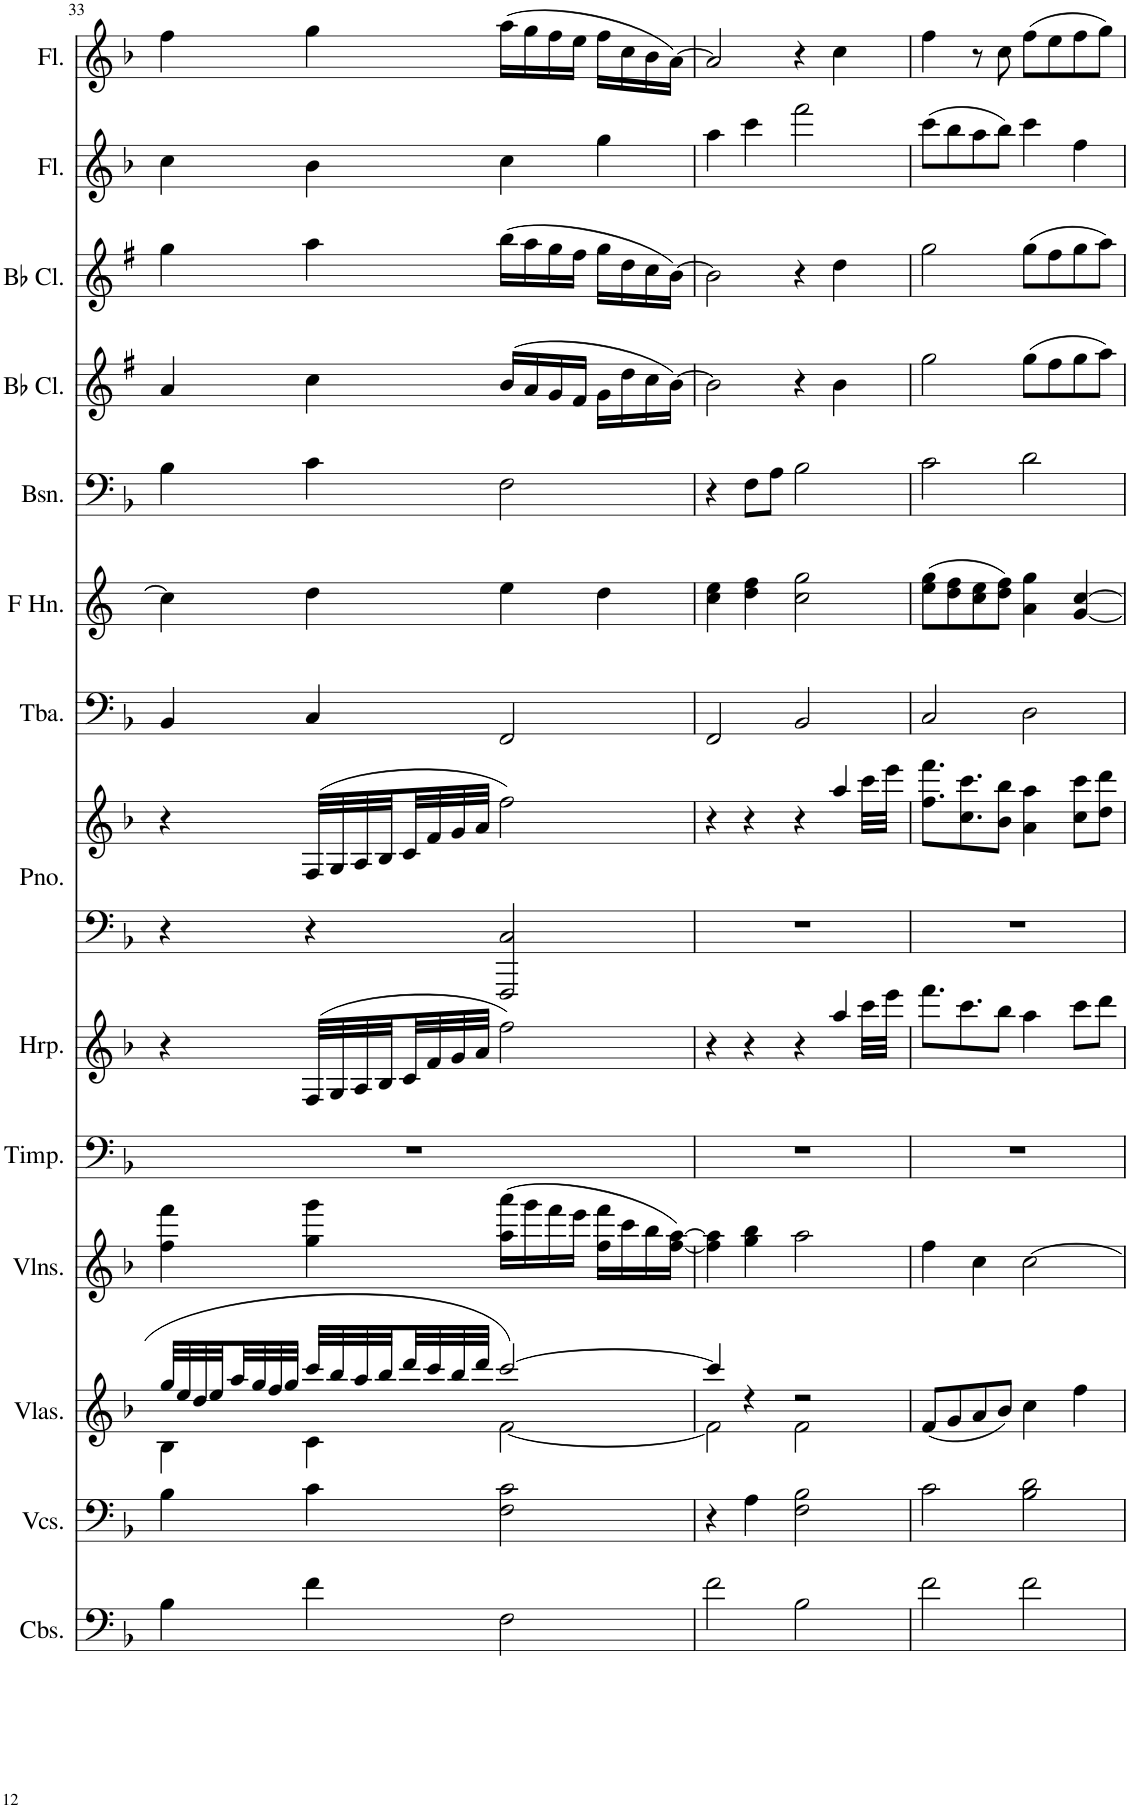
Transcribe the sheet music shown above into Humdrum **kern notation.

**kern	**kern	**kern	**kern	**kern	**kern	**kern	**kern	**kern	**kern	**kern	**kern	**kern	**kern	**kern
*part14	*part13	*part12	*part11	*part10	*part9	*part8	*part8	*part7	*part6	*part5	*part4	*part3	*part2	*part1
*staff15	*staff14	*staff13	*staff12	*staff11	*staff10	*staff9	*staff8	*staff7	*staff6	*staff5	*staff4	*staff3	*staff2	*staff1
*I"Contrabasses	*I"Violoncellos	*I"Violas	*I"Violins	*I"Timpani	*I"Harp	*I"Piano	*	*I"Tuba	*I"Horn in F	*I"Bassoon	*I"Bb Clarinet	*I"Bb Clarinet	*I"Flute	*I"Flute
*I'Cbs.	*I'Vcs.	*I'Vlas.	*I'Vlns.	*I'Timp.	*I'Hrp.	*I'Pno.	*	*I'Tba.	*	*I'Bsn.	*I'Bb Cl.	*I'Bb Cl.	*I'Fl.	*I'Fl.
!!LO:PB:g=z
*clefF4	*clefF4	*clefG2	*clefG2	*clefF4	*clefG2	*clefF4	*clefG2	*clefF4	*clefG2	*clefF4	*clefG2	*clefG2	*clefG2	*clefG2
*Trd7c12	*	*	*	*	*	*	*	*	*Trd4c7	*	*Trd1c2	*Trd1c2	*	*
*k[b-]	*k[b-]	*k[b-]	*k[b-]	*k[b-]	*k[b-]	*k[b-]	*k[b-]	*k[b-]	*k[]	*k[b-]	*k[f#]	*k[f#]	*k[b-]	*k[b-]
*M4/4	*M4/4	*M4/4	*M4/4	*M4/4	*M4/4	*M4/4	*M4/4	*M4/4	*M4/4	*M4/4	*M4/4	*M4/4	*M4/4	*M4/4
=33	=33	=33	=33	=33	=33	=33	=33	=33	=33	=33	=33	=33	=33	=33
*	*	*^	*	*	*	*	*	*	*	*	*	*	*	*
4B-\	4B-\	32gg/LLL	4B-\	4ff\ 4fff\	1r	4r	4r	4r	4BB-/	4cc\]	4B-\	4a/	4gg\	4cc\	4ff\
.	.	32ee/	.	.	.	.	.	.	.	.	.	.	.	.	.
.	.	32dd/	.	.	.	.	.	.	.	.	.	.	.	.	.
.	.	32ee/	.	.	.	.	.	.	.	.	.	.	.	.	.
.	.	32aa/	.	.	.	.	.	.	.	.	.	.	.	.	.
.	.	32gg/	.	.	.	.	.	.	.	.	.	.	.	.	.
.	.	32ff/	.	.	.	.	.	.	.	.	.	.	.	.	.
.	.	32gg/JJJ	.	.	.	.	.	.	.	.	.	.	.	.	.
4f\	4c\	32ccc/LLL	4c\	4gg\ 4ggg\	.	(32F/LLL	4r	(32F/LLL	4C/	4dd\	4c\	4cc\	4aa\	4b-\	4gg\
.	.	32bb-/	.	.	.	32G/	.	32G/	.	.	.	.	.	.	.
.	.	32aa/	.	.	.	32A/	.	32A/	.	.	.	.	.	.	.
.	.	32bb-/	.	.	.	32B-/	.	32B-/	.	.	.	.	.	.	.
.	.	32ddd/	.	.	.	32c/	.	32c/	.	.	.	.	.	.	.
.	.	32ccc/	.	.	.	32f/	.	32f/	.	.	.	.	.	.	.
.	.	32bb-/	.	.	.	32g/	.	32g/	.	.	.	.	.	.	.
.	.	32ddd/JJJ	.	.	.	32a/JJJ	.	32a/JJJ	.	.	.	.	.	.	.
2F\	2F\ 2c\	[2ccc/	[2f\	(16aa\ 16aaa\LL	.	2ff\)	2FFF/ 2C/	2ff\)	2FF/	4ee\	2F\	(16b/LL	(16bb\LL	4cc\	(16aa\LL
.	.	.	.	16ggg\	.	.	.	.	.	.	.	16a/	16aa\	.	16gg\
.	.	.	.	16fff\	.	.	.	.	.	.	.	16g/	16gg\	.	16ff\
.	.	.	.	16eee\JJ	.	.	.	.	.	.	.	16f#/JJ	16ff#\JJ	.	16ee\JJ
.	.	.	.	16ff\ 16fff\LL	.	.	.	.	.	4dd\	.	16g\LL	16gg\LL	4gg\	16ff\LL
.	.	.	.	16ccc\	.	.	.	.	.	.	.	16dd\	16dd\	.	16cc\
.	.	.	.	16bb-\	.	.	.	.	.	.	.	16cc\	16cc\	.	16b-\
.	.	.	.	[16ff\ [16aa\JJ)	.	.	.	.	.	.	.	[16b\JJ)	[16b\JJ)	.	[16a\JJ)
=34	=34	=34	=34	=34	=34	=34	=34	=34	=34	=34	=34	=34	=34	=34	=34
*	*	*	*	*	*	*^	*	*^	*	*	*	*	*	*	*
2f\	4r	4ccc/]	2f\]	4ff\] 4aa\]	1r	4r	2...ryy	1r	4r	2...ryy	2FF/	4cc\ 4ee\	4r	2b\]	2b\]	4aa\	2a/]
.	4A\	4r	.	4gg\ 4bb-\	.	4r	.	.	4r	.	.	4dd\ 4ff\	8F\L	.	.	4ccc\	.
.	.	.	.	.	.	.	.	.	.	.	.	.	8A\J	.	.	.	.
2B-\	2F\ 2B-\	2r	2f\	2aa\	.	4r	.	.	4r	.	2BB-/	2cc\ 2gg\	2B-\	4r	4r	2fff\	4r
.	.	.	.	.	.	4aa/	.	.	4aa/	.	.	.	.	4b\	4dd\	.	4cc\
.	.	.	.	.	.	.	32ccc\LLL	.	.	32ccc\LLL	.	.	.	.	.	.	.
.	.	.	.	.	.	.	32eee\JJJ	.	.	32eee\JJJ	.	.	.	.	.	.	.
*	*	*v	*v	*	*	*v	*v	*	*v	*v	*	*	*	*	*	*	*
=35	=35	=35	=35	=35	=35	=35	=35	=35	=35	=35	=35	=35	=35	=35
2f\	2c\	(8f/L	4ff\	1r	8.fff\L	1r	8.ff\ 8.fff\L	2C/	(8ee\ 8gg\L	2c\	2gg\	2gg\	(8ccc\L	4ff\
.	.	8g/	.	.	.	.	.	.	8dd\ 8ff\	.	.	.	8bb-\	.
.	.	.	.	.	8.ccc\	.	8.cc\ 8.ccc\	.	.	.	.	.	.	.
.	.	8a/	4cc\	.	.	.	.	.	8cc\ 8ee\	.	.	.	8aa\	8r
.	.	8b-/J)	.	.	8bb-\J	.	8b-\ 8bb-\J	.	8dd\ 8ff\J)	.	.	.	8bb-\J)	8cc\
2f\	2B-\ 2d\	4cc\	[2cc\	.	4aa\	.	4a\ 4aa\	2D\	4a\ 4gg\	2d\	(8gg\L	(8gg\L	4ccc\	(8ff\L
.	.	.	.	.	.	.	.	.	.	.	8ff#\	8ff#\	.	8ee\
.	.	4ff\	.	.	8ccc\L	.	8cc\ 8ccc\L	.	[4g/ [4cc/	.	8gg\	8gg\	4ff\	8ff\
.	.	.	.	.	8ddd\J	.	8dd\ 8ddd\J	.	.	.	8aa\J)	8aa\J)	.	8gg\J)
=	=	=	=	=	=	=	=	=	=	=	=	=	=	=
*-	*-	*-	*-	*-	*-	*-	*-	*-	*-	*-	*-	*-	*-	*-
